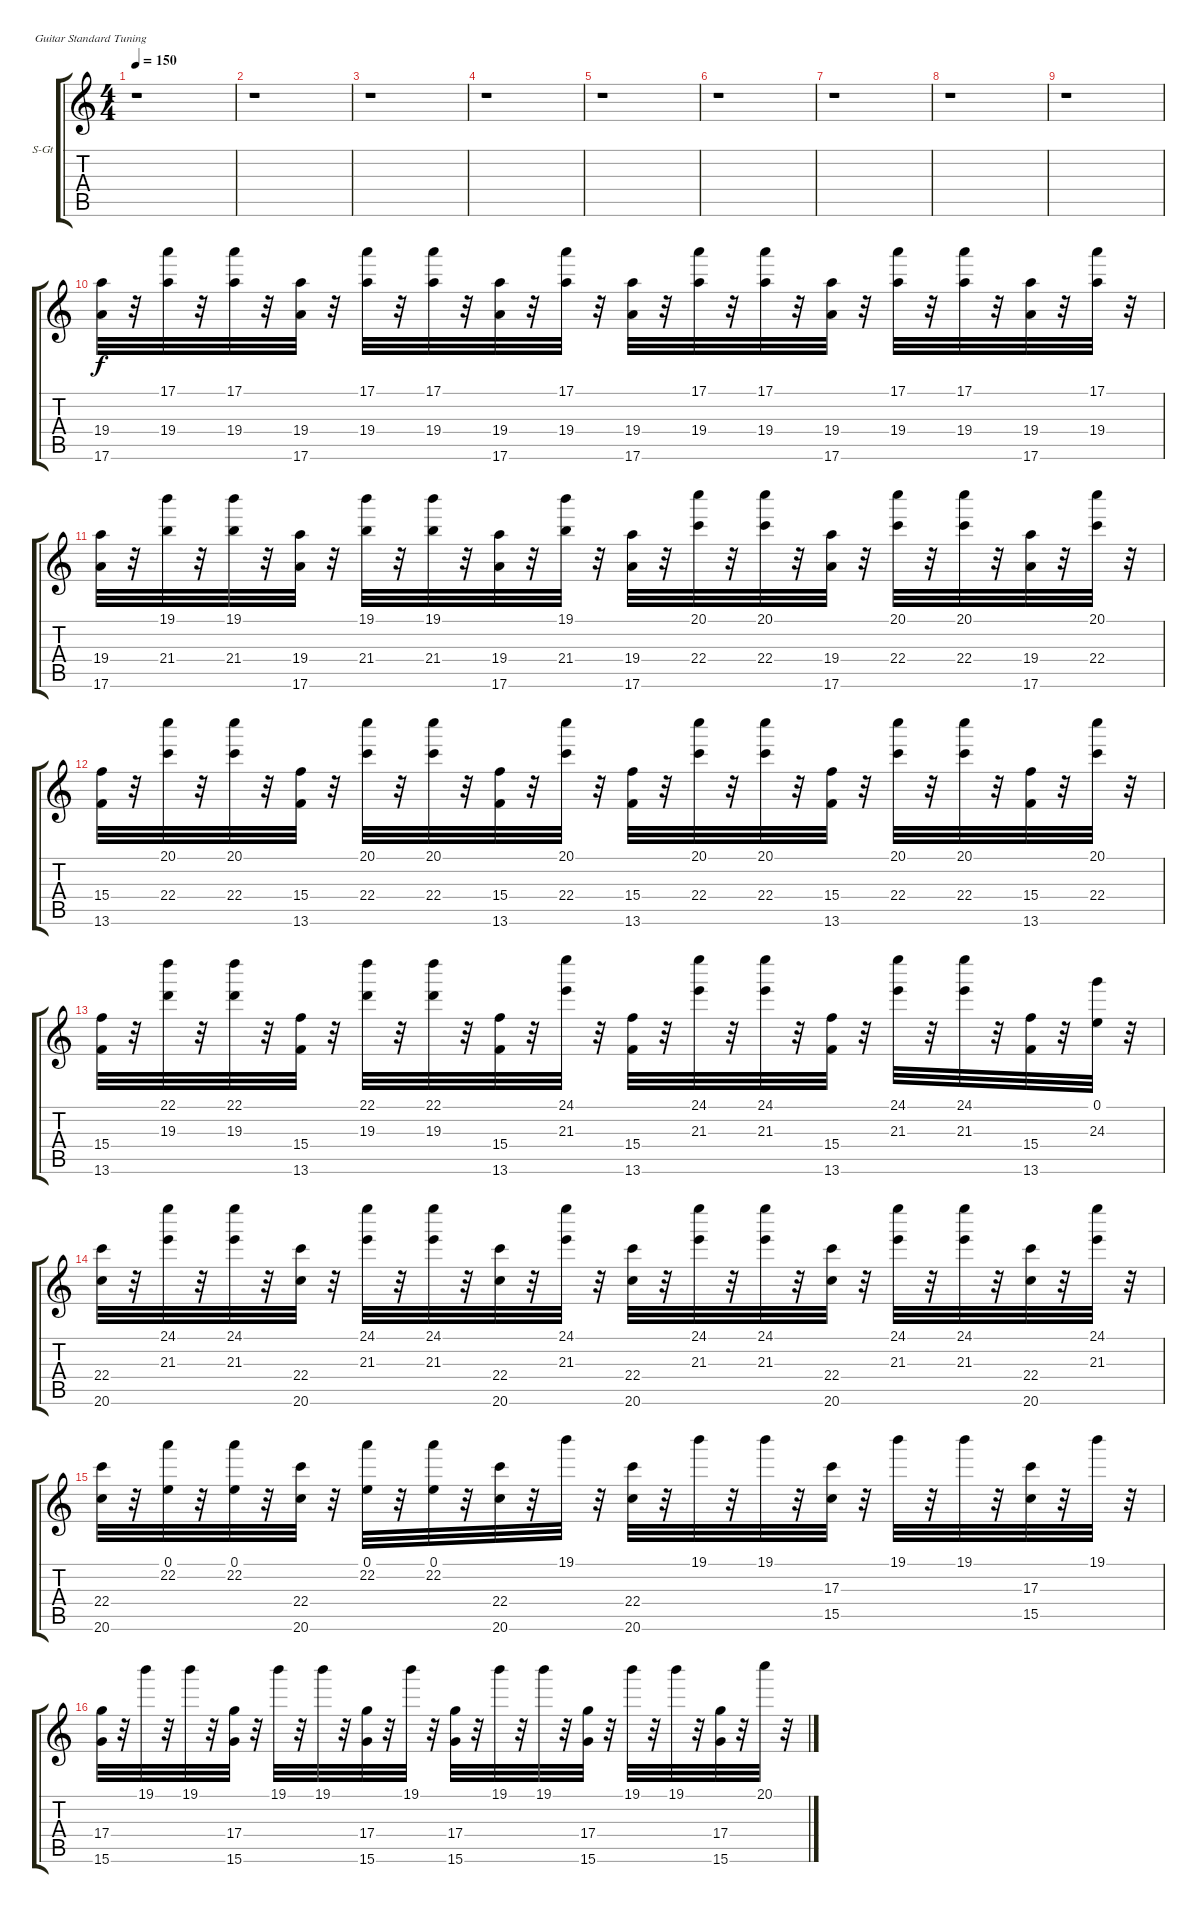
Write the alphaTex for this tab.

\bracketExtendMode groupsimilarinstruments
\firstSystemTrackNameOrientation horizontal
\otherSystemsTrackNameOrientation horizontal
\track ("synth" "S-Gt") {instrument lead7fifths}
\staff {score tabs}
\tuning (E4 B3 G3 D3 A2 E2)
\displaytranspose 12
\ts (4 4)
\tempo 150
\clef g2
\ks c
r.1{dy f} |
r.1 |
r.1 |
r.1 |
r.1 |
r.1 |
r.1 |
r.1 |
r.1 |
(19.4 17.6).32 r.32 (17.1 19.4).32 r.32 (17.1 19.4).32 r.32 (19.4 17.6).32 r.32 (17.1 19.4).32 r.32 (17.1 19.4).32 r.32 (19.4 17.6).32 r.32 (17.1 19.4).32 r.32 (19.4 17.6).32 r.32 (17.1 19.4).32 r.32 (17.1 19.4).32 r.32 (19.4 17.6).32 r.32 (17.1 19.4).32 r.32 (17.1 19.4).32 r.32 (19.4 17.6).32 r.32 (17.1 19.4).32 r.32 |
(19.4 17.6).32 r.32 (19.1 21.4).32 r.32 (19.1 21.4).32 r.32 (19.4 17.6).32 r.32 (19.1 21.4).32 r.32 (19.1 21.4).32 r.32 (19.4 17.6).32 r.32 (19.1 21.4).32 r.32 (19.4 17.6).32 r.32 (20.1 22.4).32 r.32 (20.1 22.4).32 r.32 (19.4 17.6).32 r.32 (20.1 22.4).32 r.32 (20.1 22.4).32 r.32 (19.4 17.6).32 r.32 (20.1 22.4).32 r.32 |
(15.4 13.6).32 r.32 (20.1 22.4).32 r.32 (20.1 22.4).32 r.32 (15.4 13.6).32 r.32 (20.1 22.4).32 r.32 (20.1 22.4).32 r.32 (15.4 13.6).32 r.32 (20.1 22.4).32 r.32 (15.4 13.6).32 r.32 (20.1 22.4).32 r.32 (20.1 22.4).32 r.32 (15.4 13.6).32 r.32 (20.1 22.4).32 r.32 (20.1 22.4).32 r.32 (15.4 13.6).32 r.32 (20.1 22.4).32 r.32 |
(15.4 13.6).32 r.32 (22.1 19.3).32 r.32 (22.1 19.3).32 r.32 (15.4 13.6).32 r.32 (22.1 19.3).32 r.32 (22.1 19.3).32 r.32 (15.4 13.6).32 r.32 (24.1 21.3).32 r.32 (15.4 13.6).32 r.32 (24.1 21.3).32 r.32 (24.1 21.3).32 r.32 (15.4 13.6).32 r.32 (24.1 21.3).32 r.32 (24.1 21.3).32 r.32 (15.4 13.6).32 r.32 (0.1 24.3).32 r.32 |
(22.4 20.6).32 r.32 (24.1 21.3).32 r.32 (24.1 21.3).32 r.32 (22.4 20.6).32 r.32 (24.1 21.3).32 r.32 (24.1 21.3).32 r.32 (22.4 20.6).32 r.32 (24.1 21.3).32 r.32 (22.4 20.6).32 r.32 (24.1 21.3).32 r.32 (24.1 21.3).32 r.32 (22.4 20.6).32 r.32 (24.1 21.3).32 r.32 (24.1 21.3).32 r.32 (22.4 20.6).32 r.32 (24.1 21.3).32 r.32 |
(22.4 20.6).32 r.32 (0.1 22.2).32 r.32 (0.1 22.2).32 r.32 (22.4 20.6).32 r.32 (0.1 22.2).32 r.32 (0.1 22.2).32 r.32 (22.4 20.6).32 r.32 19.1.32 r.32 (22.4 20.6).32 r.32 19.1.32 r.32 19.1.32 r.32 (17.3 15.5).32 r.32 19.1.32 r.32 19.1.32 r.32 (17.3 15.5).32 r.32 19.1.32 r.32 |
(17.4 15.6).32 r.32 19.1.32 r.32 19.1.32 r.32 (17.4 15.6).32 r.32 19.1.32 r.32 19.1.32 r.32 (17.4 15.6).32 r.32 19.1.32 r.32 (17.4 15.6).32 r.32 19.1.32 r.32 19.1.32 r.32 (17.4 15.6).32 r.32 19.1.32 r.32 19.1.32 r.32 (17.4 15.6).32 r.32 20.1.32 r.32
